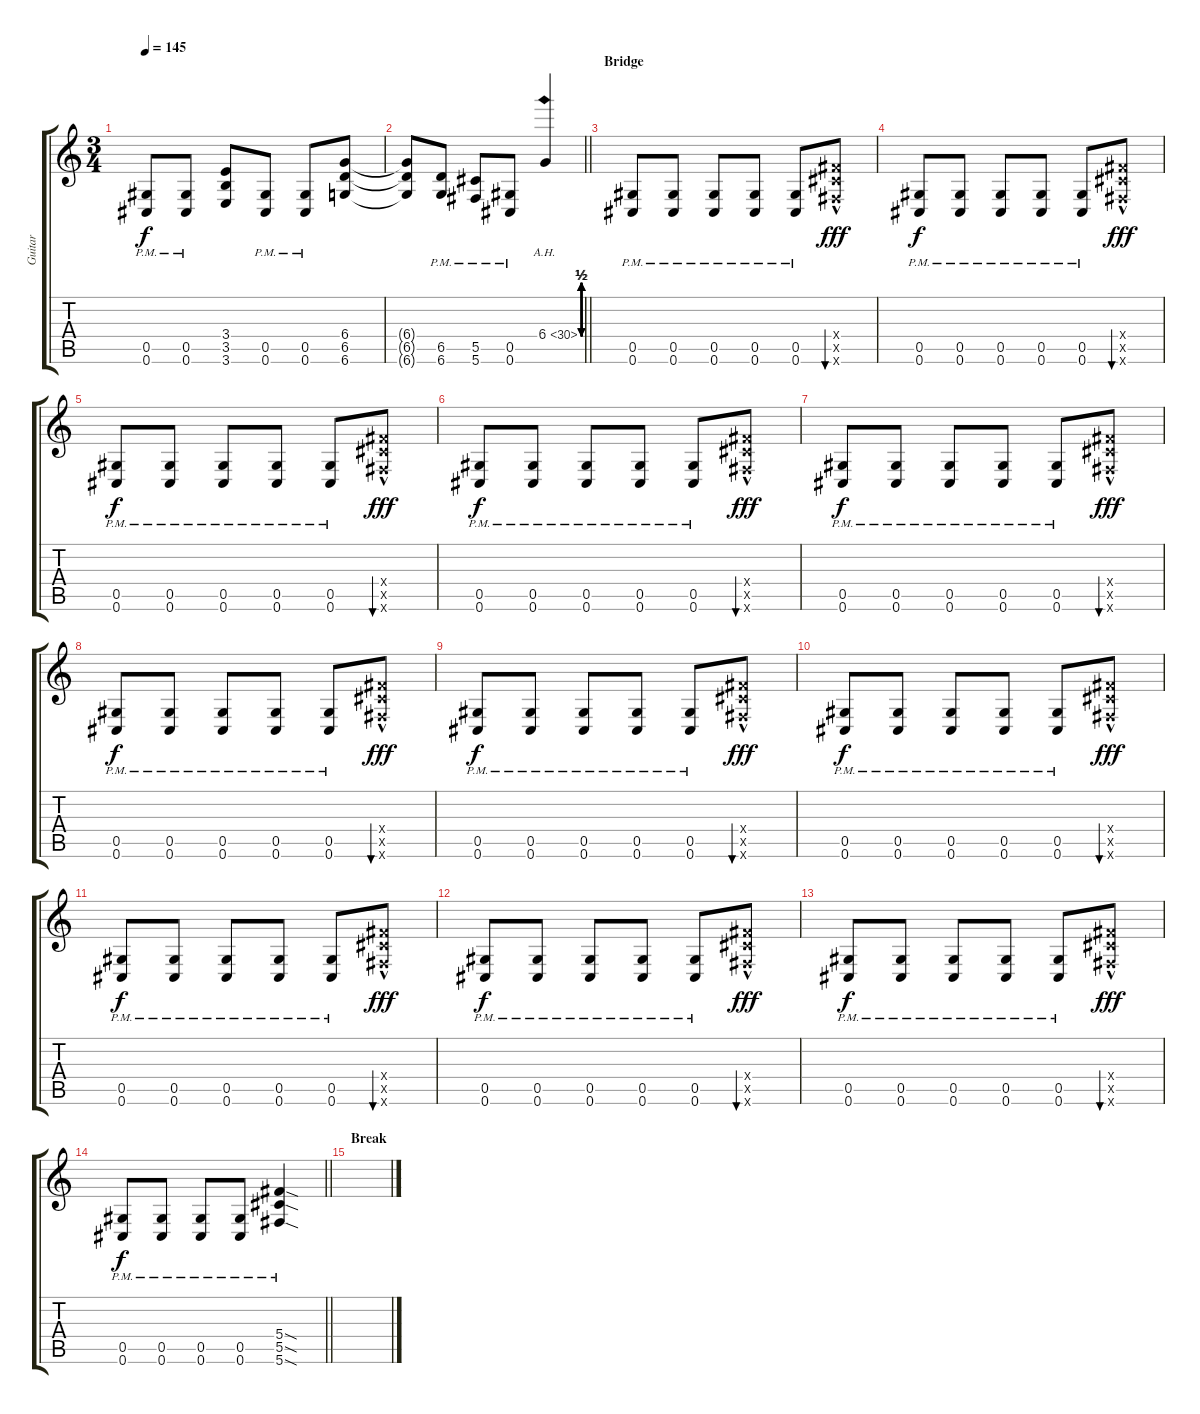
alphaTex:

\track ("Guitar" "Guitar") {instrument overdrivenguitar}
\staff {score tabs}
\tuning (Eb4 Bb3 Gb3 Db3 Ab2 Db2) {hide}
\ts (3 4)
\tempo 145
\clef g2
\ks c
(0.5{pm} 0.6{pm}).8{dy f} (0.5{pm} 0.6{pm}).8 (3.4 3.5 3.6).8 (0.5{pm} 0.6{pm}).8 (0.5{pm} 0.6{pm}).8 (6.4 6.5 6.6).8 |
\barLineRight lightlight
(6.4{t} 6.5{t} 6.6{t}).8 (6.5{pm} 6.6{pm}).8 (5.5{pm} 5.6{pm}).8 (0.5{pm} 0.6{pm}).8 6.4{be (custom 0 0 15 2 30 0 41 2 50 0 60 2) ah 24}.4 |
\section ("" "Bridge")
(0.5{pm} 0.6{pm}).8 (0.5{pm} 0.6{pm}).8 (0.5{pm} 0.6{pm}).8 (0.5{pm} 0.6{pm}).8 (0.5{pm} 0.6{pm}).8 (5.4{hac x} 5.5{hac x} 5.6{hac x}).8{bu 240 dy fff} |
(0.5{pm} 0.6{pm}).8{dy f} (0.5{pm} 0.6{pm}).8 (0.5{pm} 0.6{pm}).8 (0.5{pm} 0.6{pm}).8 (0.5{pm} 0.6{pm}).8 (5.4{hac x} 5.5{hac x} 5.6{hac x}).8{bu 240 dy fff} |
(0.5{pm} 0.6{pm}).8{dy f} (0.5{pm} 0.6{pm}).8 (0.5{pm} 0.6{pm}).8 (0.5{pm} 0.6{pm}).8 (0.5{pm} 0.6{pm}).8 (5.4{hac x} 5.5{hac x} 5.6{hac x}).8{bu 240 dy fff} |
(0.5{pm} 0.6{pm}).8{dy f} (0.5{pm} 0.6{pm}).8 (0.5{pm} 0.6{pm}).8 (0.5{pm} 0.6{pm}).8 (0.5{pm} 0.6{pm}).8 (5.4{hac x} 5.5{hac x} 5.6{hac x}).8{bu 240 dy fff} |
(0.5{pm} 0.6{pm}).8{dy f} (0.5{pm} 0.6{pm}).8 (0.5{pm} 0.6{pm}).8 (0.5{pm} 0.6{pm}).8 (0.5{pm} 0.6{pm}).8 (5.4{hac x} 5.5{hac x} 5.6{hac x}).8{bu 240 dy fff} |
(0.5{pm} 0.6{pm}).8{dy f} (0.5{pm} 0.6{pm}).8 (0.5{pm} 0.6{pm}).8 (0.5{pm} 0.6{pm}).8 (0.5{pm} 0.6{pm}).8 (5.4{hac x} 5.5{hac x} 5.6{hac x}).8{bu 240 dy fff} |
(0.5{pm} 0.6{pm}).8{dy f} (0.5{pm} 0.6{pm}).8 (0.5{pm} 0.6{pm}).8 (0.5{pm} 0.6{pm}).8 (0.5{pm} 0.6{pm}).8 (5.4{hac x} 5.5{hac x} 5.6{hac x}).8{bu 240 dy fff} |
(0.5{pm} 0.6{pm}).8{dy f} (0.5{pm} 0.6{pm}).8 (0.5{pm} 0.6{pm}).8 (0.5{pm} 0.6{pm}).8 (0.5{pm} 0.6{pm}).8 (5.4{hac x} 5.5{hac x} 5.6{hac x}).8{bu 240 dy fff} |
(0.5{pm} 0.6{pm}).8{dy f} (0.5{pm} 0.6{pm}).8 (0.5{pm} 0.6{pm}).8 (0.5{pm} 0.6{pm}).8 (0.5{pm} 0.6{pm}).8 (5.4{hac x} 5.5{hac x} 5.6{hac x}).8{bu 240 dy fff} |
(0.5{pm} 0.6{pm}).8{dy f} (0.5{pm} 0.6{pm}).8 (0.5{pm} 0.6{pm}).8 (0.5{pm} 0.6{pm}).8 (0.5{pm} 0.6{pm}).8 (5.4{hac x} 5.5{hac x} 5.6{hac x}).8{bu 240 dy fff} |
(0.5{pm} 0.6{pm}).8{dy f} (0.5{pm} 0.6{pm}).8 (0.5{pm} 0.6{pm}).8 (0.5{pm} 0.6{pm}).8 (0.5{pm} 0.6{pm}).8 (5.4{hac x} 5.5{hac x} 5.6{hac x}).8{bu 240 dy fff} |
\barLineRight lightlight
(0.5{pm} 0.6{pm}).8{dy f} (0.5{pm} 0.6{pm}).8 (0.5{pm} 0.6{pm}).8 (0.5{pm} 0.6{pm}).8 (5.4{sod} 5.5{sod pm} 5.6{sod pm}).4 |
\section ("" "Break")
